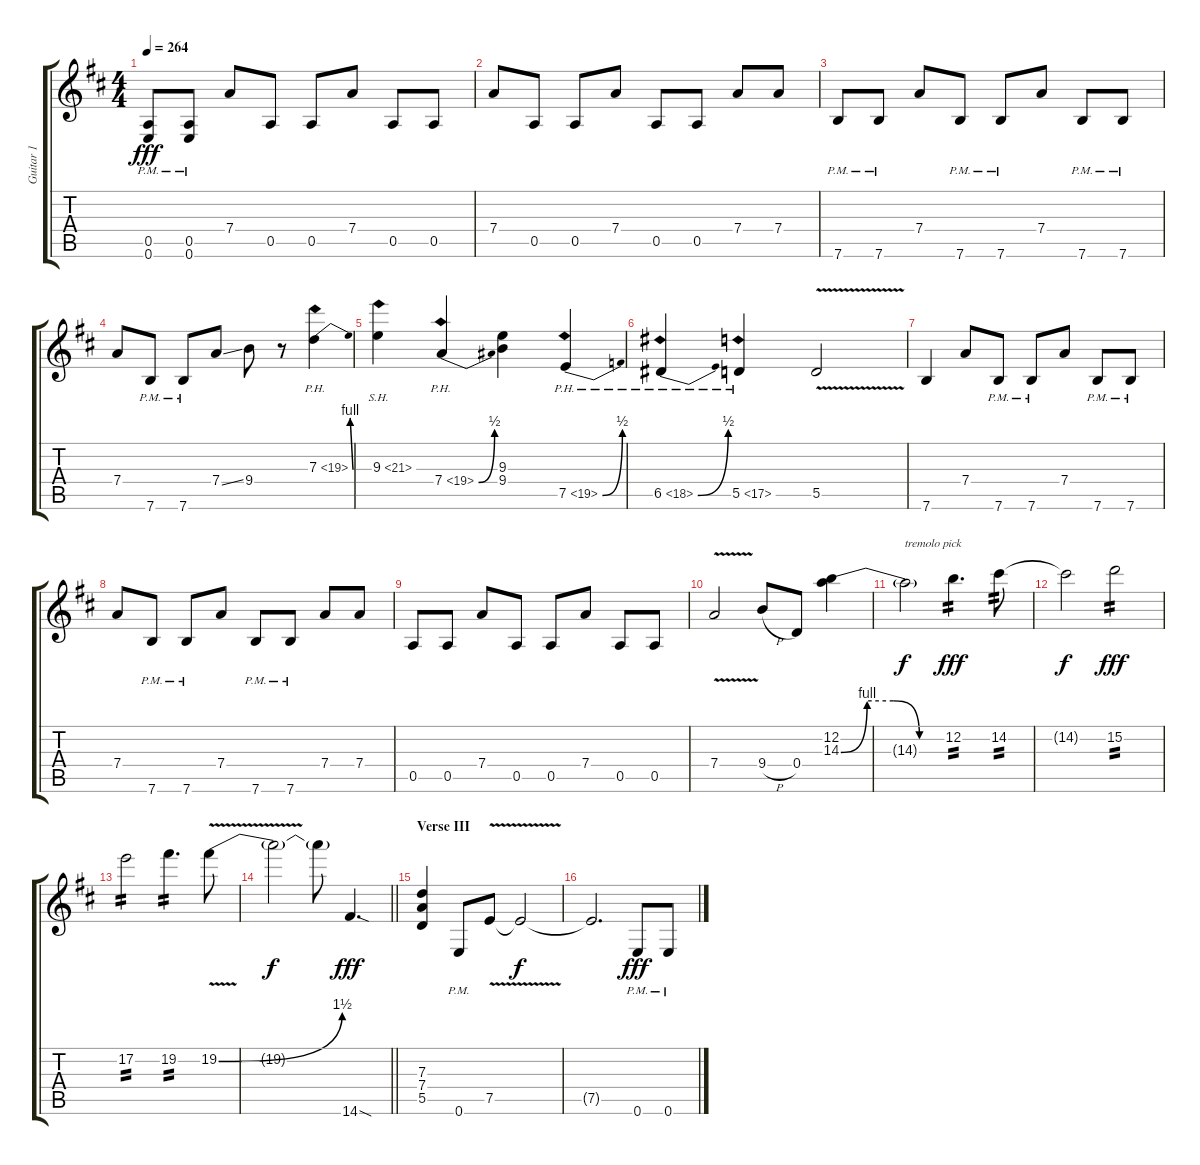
\track ("Guitar 1" "Guitar 1") {instrument distortionguitar}
\staff {score tabs}
\tuning (E4 B3 G3 D3 A2 E2) {hide}
\ts (4 4)
\tempo 264
\clef g2
\ks d
(0.5{pm} 0.6{pm}).8{dy fff} (0.5{pm} 0.6{pm}).8 7.4.8 0.5.8 0.5.8 7.4.8 0.5.8 0.5.8 |
7.4.8 0.5.8 0.5.8 7.4.8 0.5.8 0.5.8 7.4.8 7.4.8 |
7.6{pm}.8 7.6{pm}.8 7.4.8 7.6{pm}.8 7.6{pm}.8 7.4.8 7.6{pm}.8 7.6{pm}.8 |
7.4.8 7.6{pm}.8 7.6{pm}.8 7.4{ss}.8 9.4.8 r.8 7.3{be (bend 0 0 60 4) ph 12}.4 |
9.3{sh 12}.4 7.4{be (bend 0 0 60 2) ph 12}.4 (9.3 9.4).4 7.5{be (bend 0 0 60 2) ph 12}.4 |
6.5{be (bend 0 0 60 2) ph 12}.4 5.5{ph 12}.4 5.5{v}.2 |
7.6.4 7.4.8 7.6{pm}.8 7.6{pm}.8 7.4.8 7.6{pm}.8 7.6{pm}.8 |
7.4.8 7.6{pm}.8 7.6{pm}.8 7.4.8 7.6{pm}.8 7.6{pm}.8 7.4.8 7.4.8 |
0.5.8 0.5.8 7.4.8 0.5.8 0.5.8 7.4.8 0.5.8 0.5.8 |
7.4{v}.2 9.4{h}.8 0.4.8 (12.2 14.3{be (custom 0 0 15 4 30 4 45 0 60 0)}).4 |
14.3{t}.2{txt "tremolo pick" dy f} 12.2.4{d tp 2 dy fff} 14.2.8{tp 2} |
14.2{t}.2{dy f} 15.2.2{tp 2 dy fff} |
17.2.2{tp 2} 19.2.4{d tp 2} 19.2{be (bend 0 0 60 6) v}.8 |
\barLineRight lightlight
19.2{t}.2{dy f} 19.2{t}.8 14.6{sod}.4{d dy fff} |
\section ("" "Verse III")
(7.3 7.4 5.5).4 0.6{pm}.8 7.5{v}.8 7.5{t}.2{dy f} |
7.5{t}.2{d} 0.6{pm}.8{dy fff} 0.6{pm}.8
